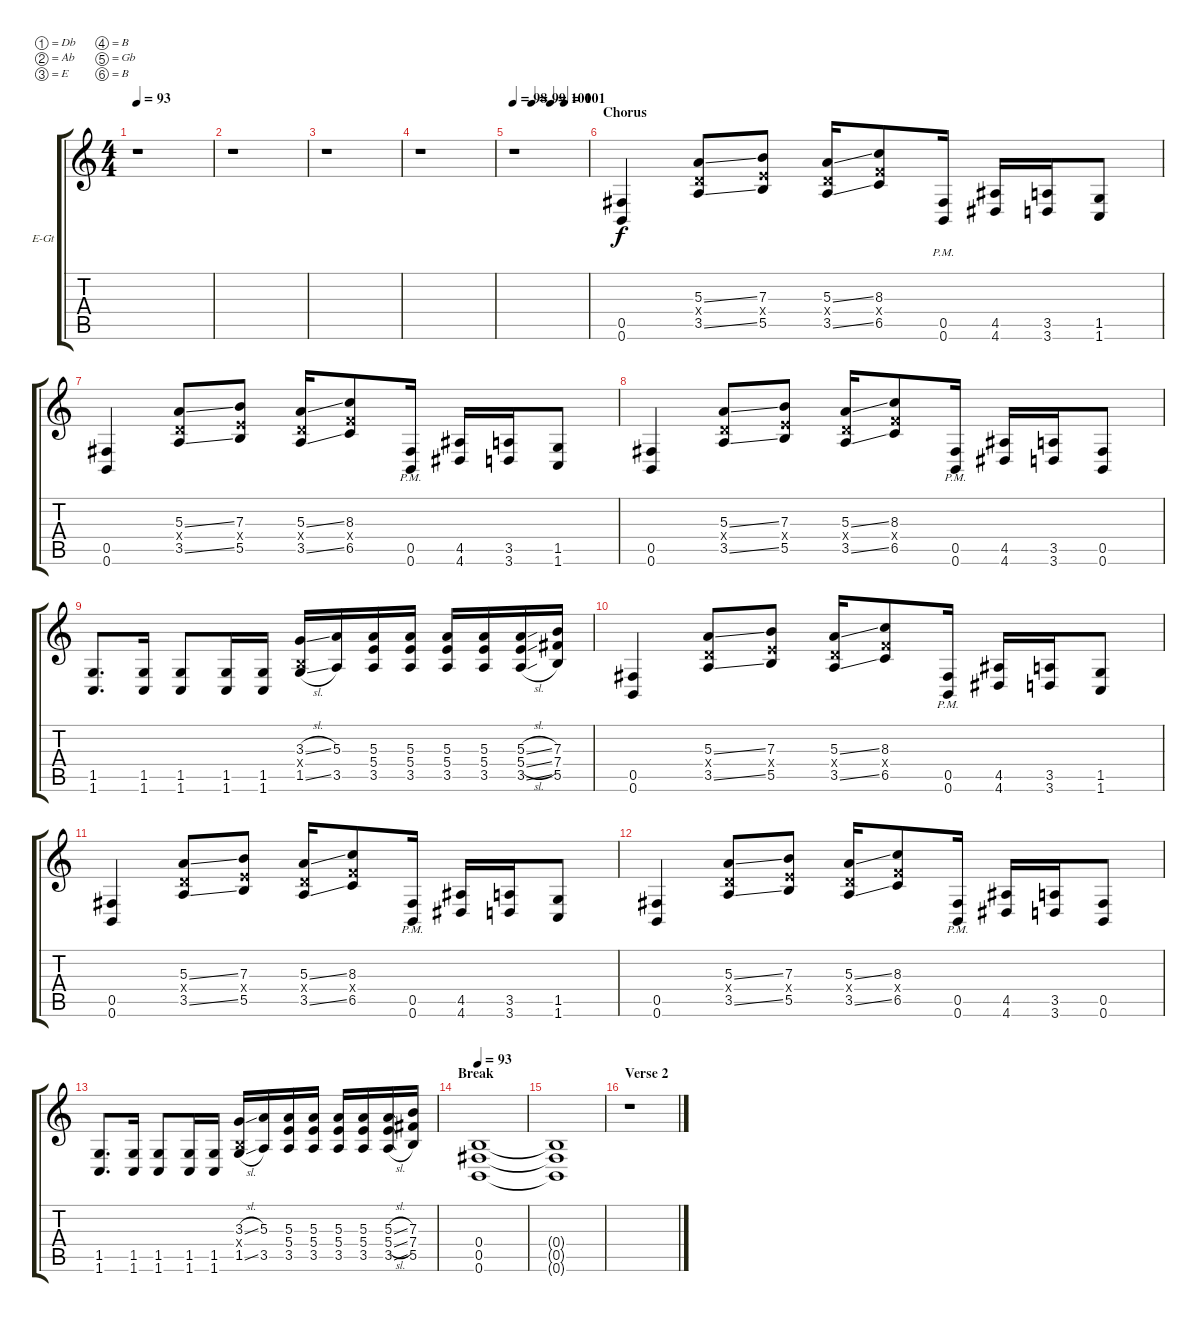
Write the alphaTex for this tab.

\bracketExtendMode groupsimilarinstruments
\firstSystemTrackNameOrientation horizontal
\otherSystemsTrackNameOrientation horizontal
\track ("Robb Flynn (Distortion)" "E-Gt") {instrument overdrivenguitar}
\staff {score tabs}
\tuning (Db4 Ab3 E3 B2 Gb2 B1)
\ts (4 4)
\tempo 93
\clef g2
\ks c
r.1{dy f} |
r.1 |
r.1 |
r.1 |
\tempo 98
\tempo (99 0.25)
\tempo (100 0.5)
\tempo (101 0.6875)
r.1 |
\section ("" "Chorus")
(0.5 0.6).4 (5.3{ss} 3.4{x} 3.5{ss}).8 (7.3 5.4{x} 5.5).8 (5.3{ss} 3.4{x} 3.5{ss}).16 (8.3 6.5 6.4{x}).8 (0.6{pm} 0.5).16 (4.6 4.5).16 (3.6 3.5).16 (1.6 1.5).8 |
(0.5 0.6).4 (5.3{ss} 3.4{x} 3.5{ss}).8 (7.3 5.4{x} 5.5).8 (5.3{ss} 3.4{x} 3.5{ss}).16 (8.3 6.5 6.4{x}).8 (0.6{pm} 0.5).16 (4.6 4.5).16 (3.6 3.5).16 (1.6 1.5).8 |
(0.5 0.6).4 (5.3{ss} 3.4{x} 3.5{ss}).8 (7.3 5.4{x} 5.5).8 (5.3{ss} 3.4{x} 3.5{ss}).16 (8.3 6.5 6.4{x}).8 (0.6{pm} 0.5).16 (4.6 4.5).16 (3.6 3.5).16 (0.6 0.5).8 |
(1.5 1.6).8{d} (1.5 1.6).16 (1.5 1.6).8 (1.5 1.6).16 (1.5 1.6).16 (3.3{sl} 0.4{x} 1.5{sl}).16 (5.3 3.5).16 (5.3 5.4 3.5).16 (5.3 5.4 3.5).16 (5.3 5.4 3.5).16 (5.3 5.4 3.5).16 (5.3{sl} 5.4{sl} 3.5{sl}).16 (7.3 7.4 5.5).16 |
(0.5 0.6).4 (5.3{ss} 3.4{x} 3.5{ss}).8 (7.3 5.4{x} 5.5).8 (5.3{ss} 3.4{x} 3.5{ss}).16 (8.3 6.5 6.4{x}).8 (0.6{pm} 0.5).16 (4.6 4.5).16 (3.6 3.5).16 (1.6 1.5).8 |
(0.5 0.6).4 (5.3{ss} 3.4{x} 3.5{ss}).8 (7.3 5.4{x} 5.5).8 (5.3{ss} 3.4{x} 3.5{ss}).16 (8.3 6.5 6.4{x}).8 (0.6{pm} 0.5).16 (4.6 4.5).16 (3.6 3.5).16 (1.6 1.5).8 |
(0.5 0.6).4 (5.3{ss} 3.4{x} 3.5{ss}).8 (7.3 5.4{x} 5.5).8 (5.3{ss} 3.4{x} 3.5{ss}).16 (8.3 6.5 6.4{x}).8 (0.6{pm} 0.5).16 (4.6 4.5).16 (3.6 3.5).16 (0.6 0.5).8 |
(1.5 1.6).8{d} (1.5 1.6).16 (1.5 1.6).8 (1.5 1.6).16 (1.5 1.6).16 (3.3{sl} 0.4{x} 1.5{sl}).16 (5.3 3.5).16 (5.3 5.4 3.5).16 (5.3 5.4 3.5).16 (5.3 5.4 3.5).16 (5.3 5.4 3.5).16 (5.3{sl} 5.4{sl} 3.5{sl}).16 (7.3 7.4 5.5).16 |
\section ("" "Break")
\tempo 93
(0.4 0.5 0.6).1 |
(0.4{t} 0.5{t} 0.6{t}).1 |
\section ("" "Verse 2")
r.1
